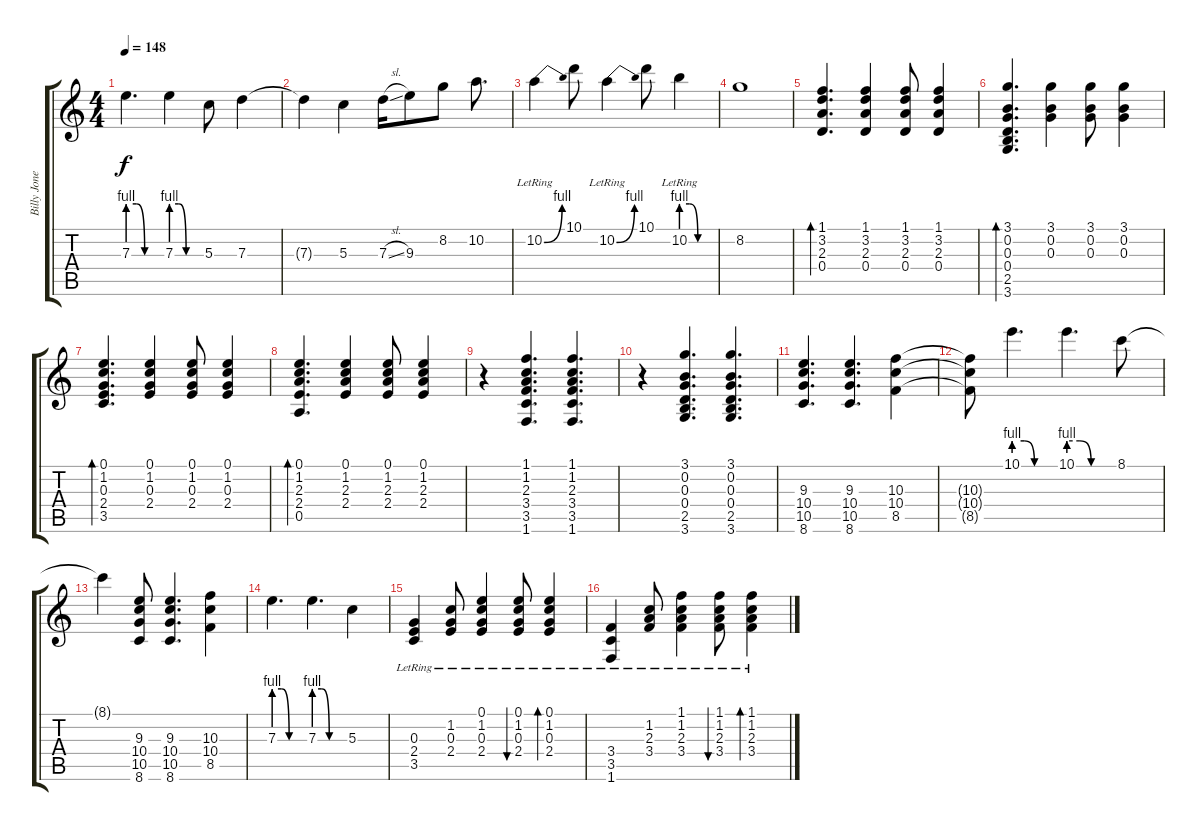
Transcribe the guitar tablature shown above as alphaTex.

\track ("Billy Jones Guitar" "Billy Jone") {instrument electricguitarclean}
\staff {score tabs}
\tuning (E4 B3 G3 D3 A2 E2) {hide}
\ts (4 4)
\tempo 148
\clef g2
\ks c
7.3{be (custom 0 4 15 4 30 0 60 0)}.4{d dy f} 7.3{be (custom 0 4 15 4 30 0 60 0)}.4 5.3.8 7.3.4 |
7.3{t}.4 5.3.4 7.3{sl}.16 9.3.8 8.2.8 10.2.8{d} |
10.2{be (bend 0 0 60 4) lr}.4 10.1.8 10.2{be (bend 0 0 60 4) lr}.4 10.1.8 10.2{be (custom 0 4 15 4 30 0 60 0) lr}.4 |
8.2.1 |
(1.1 3.2 2.3 0.4).4{d bd 240 volume 10 balance 0 instrument electricguitarclean} (1.1 3.2 2.3 0.4).4 (1.1 3.2 2.3 0.4).8 (1.1 3.2 2.3 0.4).4 |
(3.1 0.2 0.3 0.4 2.5 3.6).4{d bd 240} (3.1 0.2 0.3).4 (3.1 0.2 0.3).8 (3.1 0.2 0.3).4 |
(0.1 1.2 0.3 2.4 3.5).4{d bd 240} (0.1 1.2 0.3 2.4).4 (0.1 1.2 0.3 2.4).8 (0.1 1.2 0.3 2.4).4 |
(0.1 1.2 2.3 2.4 0.5).4{d bd 240} (0.1 1.2 2.3 2.4).4 (0.1 1.2 2.3 2.4).8 (0.1 1.2 2.3 2.4).4 |
r.4 (1.1 1.2 2.3 3.4 3.5 1.6).4{d} (1.1 1.2 2.3 3.4 3.5 1.6).4{d} |
r.4 (3.1 0.2 0.3 0.4 2.5 3.6).4{d} (3.1 0.2 0.3 0.4 2.5 3.6).4{d} |
(9.3 10.4 10.5 8.6).4{d} (9.3 10.4 10.5 8.6).4{d} (10.3 10.4 8.5).4 |
(10.3{t} 10.4{t} 8.5{t}).8 10.1{be (custom 0 4 15 4 30 0 60 0)}.4{d volume 12 balance 8 instrument overdrivenguitar} 10.1{be (custom 0 4 15 4 30 0 60 0)}.4{d volume 12 balance 8 instrument overdrivenguitar} 8.1.8 |
8.1{t}.4 (9.3 10.4 10.5 8.6).8{volume 10 balance 0 instrument electricguitarclean} (9.3 10.4 10.5 8.6).4{d} (10.3 10.4 8.5).4 |
7.3{be (custom 0 4 15 4 30 0 60 0)}.4{d volume 12 balance 8 instrument overdrivenguitar} 7.3{be (custom 0 4 15 4 30 0 60 0)}.4{d} 5.3.4 |
(0.3{lr} 2.4{lr} 3.5{lr}).4{volume 9 balance 0 instrument electricguitarclean} (1.2{lr} 0.3{lr} 2.4{lr}).8 (0.1{lr} 1.2{lr} 0.3{lr} 2.4{lr}).4 (0.1{lr} 1.2{lr} 0.3{lr} 2.4{lr}).8{bu 60} (0.1{lr} 1.2{lr} 0.3{lr} 2.4{lr}).4{bd 60} |
(3.4{lr} 3.5{lr} 1.6{lr}).4 (1.2{lr} 2.3{lr} 3.4{lr}).8 (1.1{lr} 1.2{lr} 2.3{lr} 3.4{lr}).4 (1.1{lr} 1.2{lr} 2.3{lr} 3.4{lr}).8{bu 60} (1.1{lr} 1.2{lr} 2.3{lr} 3.4{lr}).4{bd 60}
